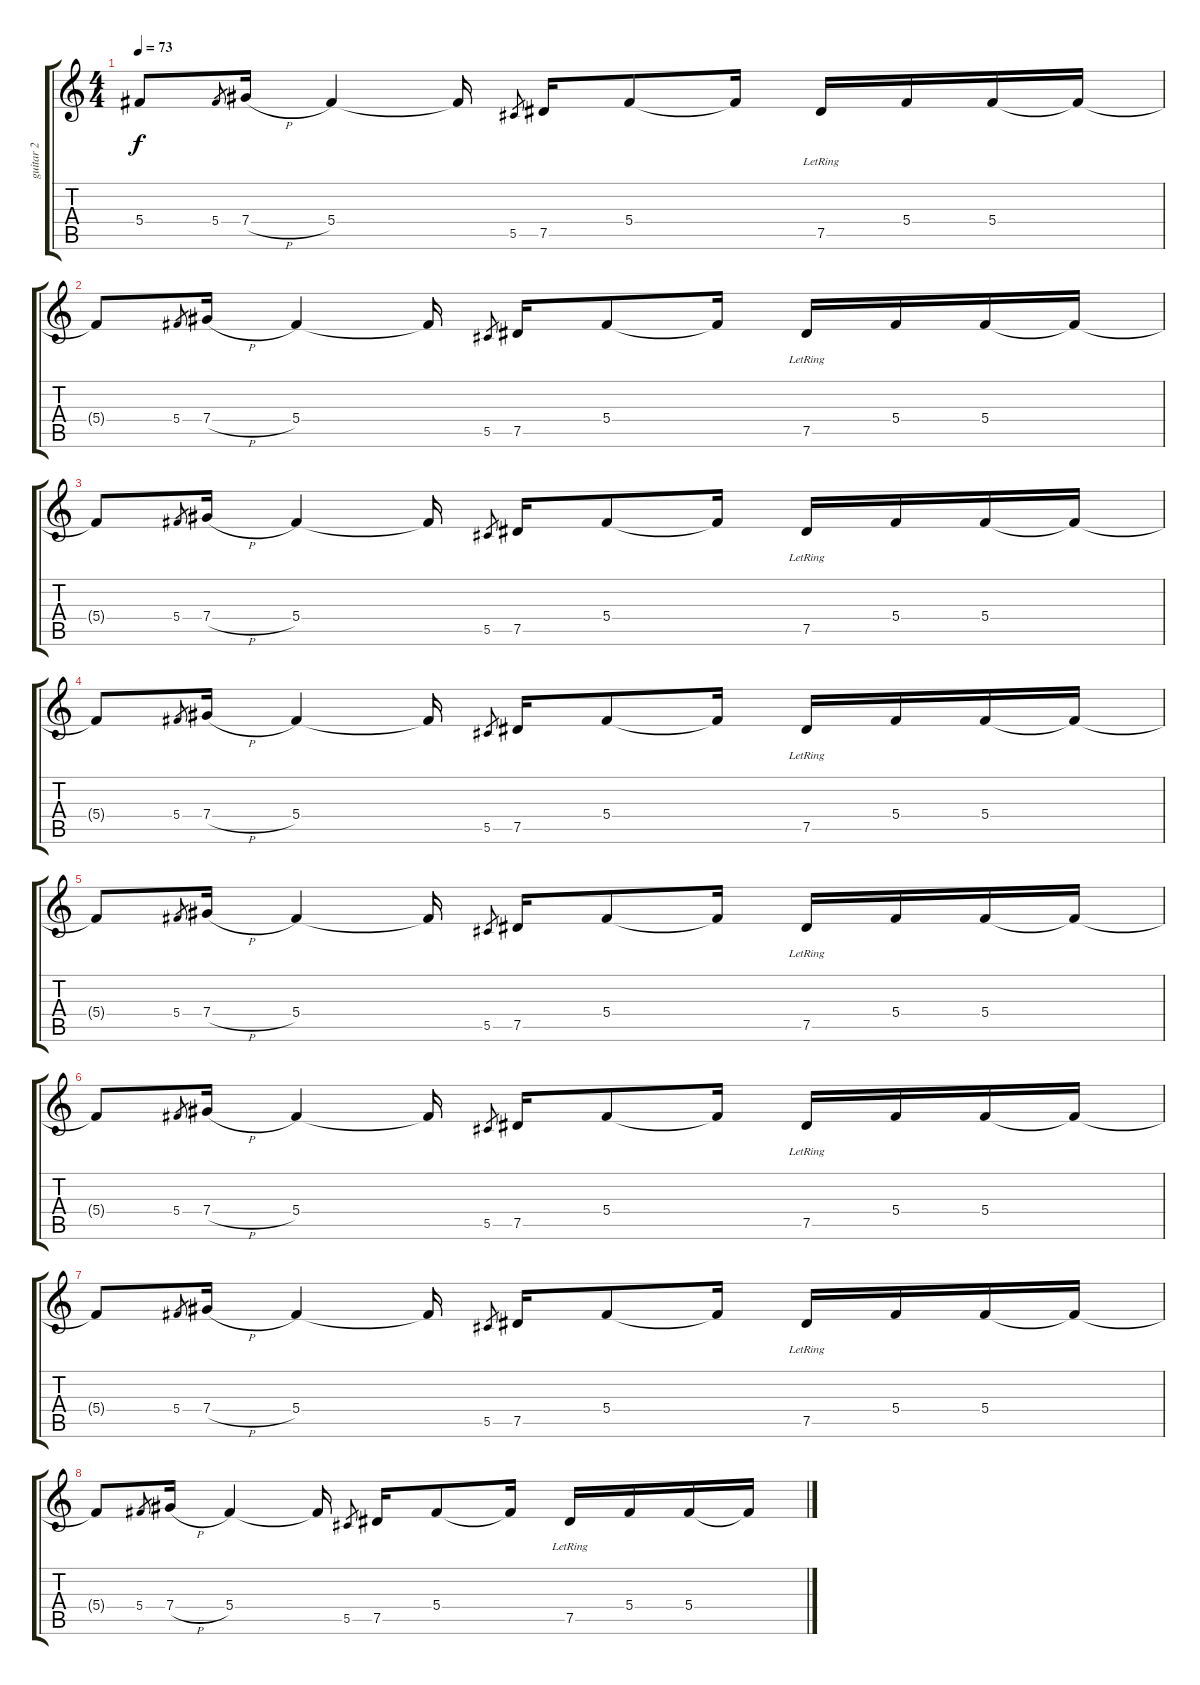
\track ("guitar 2" "guitar 2") {instrument overdrivenguitar}
\staff {score tabs}
\tuning (Eb4 Bb3 Gb3 Db3 Ab2 Eb2) {hide}
\ts (4 4)
\tempo 73
\clef g2
\ks c
5.4{t}.8{dy f} 5.4.8{gr} 7.4{h}.16 5.4.4 5.4{t}.16 5.5.8{gr} 7.5.16 5.4.8 5.4{t}.16 7.5{lr}.16 5.4.16 5.4.16 5.4{t}.16 |
5.4{t}.8 5.4.8{gr} 7.4{h}.16 5.4.4 5.4{t}.16 5.5.8{gr} 7.5.16 5.4.8 5.4{t}.16 7.5{lr}.16 5.4.16 5.4.16 5.4{t}.16 |
5.4{t}.8 5.4.8{gr} 7.4{h}.16 5.4.4 5.4{t}.16 5.5.8{gr} 7.5.16 5.4.8 5.4{t}.16 7.5{lr}.16 5.4.16 5.4.16 5.4{t}.16 |
5.4{t}.8 5.4.8{gr} 7.4{h}.16 5.4.4 5.4{t}.16 5.5.8{gr} 7.5.16 5.4.8 5.4{t}.16 7.5{lr}.16 5.4.16 5.4.16 5.4{t}.16 |
5.4{t}.8 5.4.8{gr} 7.4{h}.16 5.4.4 5.4{t}.16 5.5.8{gr} 7.5.16 5.4.8 5.4{t}.16 7.5{lr}.16 5.4.16 5.4.16 5.4{t}.16 |
5.4{t}.8 5.4.8{gr} 7.4{h}.16 5.4.4 5.4{t}.16 5.5.8{gr} 7.5.16 5.4.8 5.4{t}.16 7.5{lr}.16 5.4.16 5.4.16 5.4{t}.16 |
5.4{t}.8 5.4.8{gr} 7.4{h}.16 5.4.4 5.4{t}.16 5.5.8{gr} 7.5.16 5.4.8 5.4{t}.16 7.5{lr}.16 5.4.16 5.4.16 5.4{t}.16 |
5.4{t}.8 5.4.8{gr} 7.4{h}.16 5.4.4 5.4{t}.16 5.5.8{gr} 7.5.16 5.4.8 5.4{t}.16 7.5{lr}.16 5.4.16 5.4.16 5.4{t}.16
